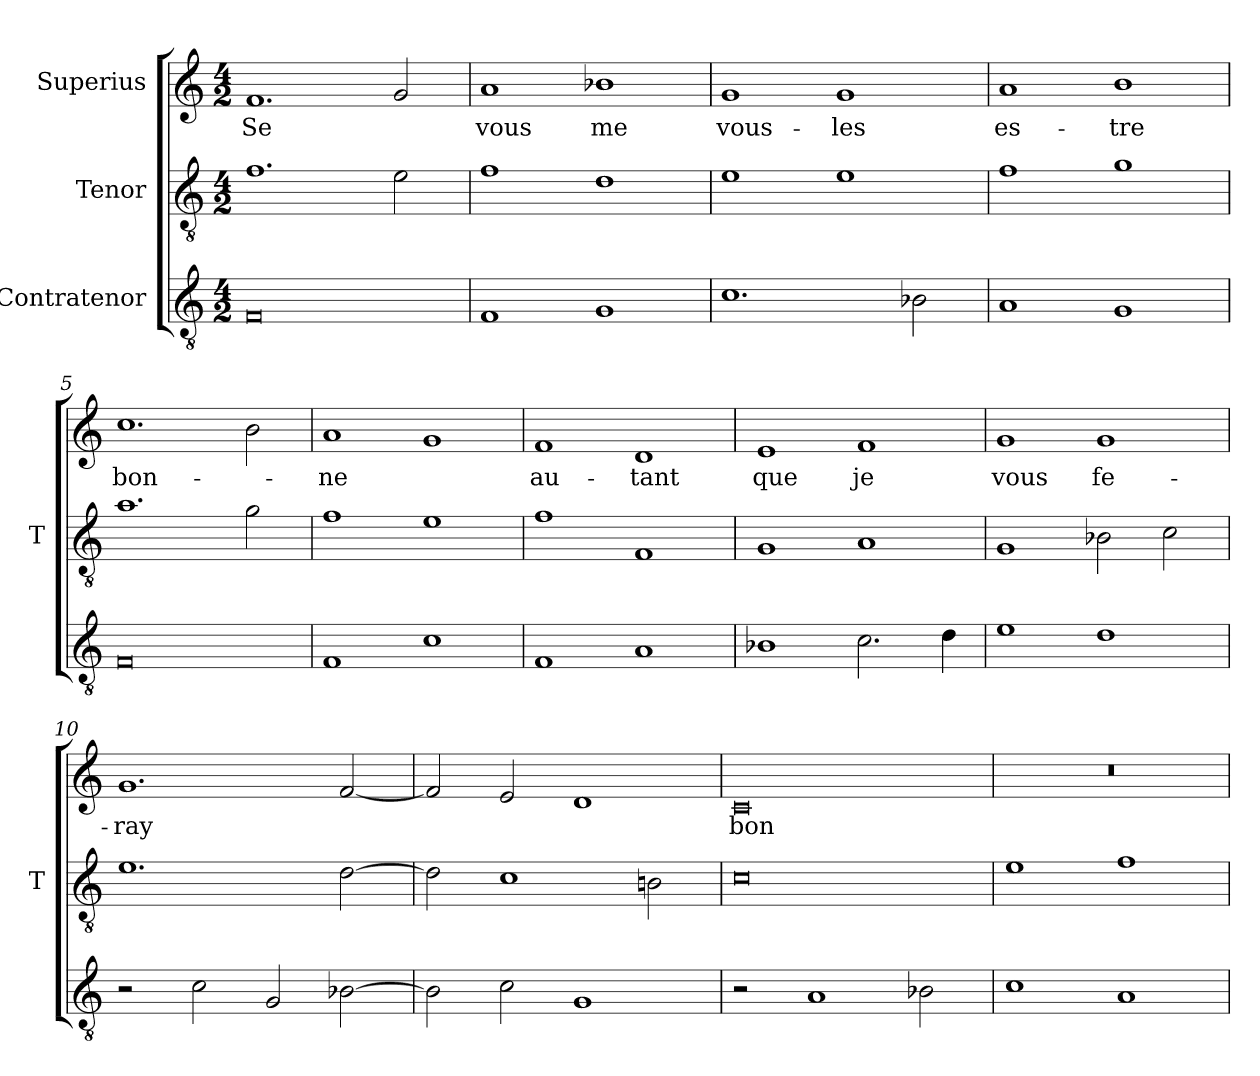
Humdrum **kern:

**kern	**kern	**kern	**text
*part3	*part2	*part1	*part1
*staff3	*staff2	*staff1	*staff1
*I"Contratenor	*I"Tenor	*I"Superius	*
*	*I'T	*	*
*clefGv2	*clefGv2	*clefG2	*
*M4/2	*M4/2	*M4/2	*
=1	=1	=1	=1
0F	1.f	1.f	-Se
.	2e	2g	.
=2	=2	=2	=2
1F	1f	1a	-vous
1G	1d	1b-X	-me
=3	=3	=3	=3
1.c	1e	1g	vous-
.	1e	1g	-les
2B-X	.	.	.
=4	=4	=4	=4
1A	1f	1a	es-
1G	1g	1b	-tre
=5	=5	=5	=5
0F	1.a	1.cc	bon-
.	2g	2b	.
=6	=6	=6	=6
1F	1f	1a	-ne
1c	1e	1g	.
=7	=7	=7	=7
1F	1f	1f	au-
1A	1F	1d	-tant
=8	=8	=8	=8
1B-X	1G	1e	-que
2.c	1A	1f	-je
4d	.	.	.
=9	=9	=9	=9
1e	1G	1g	-vous
1d	2B-X	1g	fe-
.	2c	.	.
=10	=10	=10	=10
2r	1.e	1.g	-ray
2c	.	.	.
2G	.	.	.
[2B-X	[2d	[2f	.
=11	=11	=11	=11
2B-]	2d]	2f]	.
2c	1c	2e	.
1G	.	1d	.
.	2Bn	.	.
=12	=12	=12	=12
2r	0c	0c	-bon
1A	.	.	.
2B-X	.	.	.
=13	=13	=13	=13
1c	1e	0r	.
1A	1f	.	.
=	=	=	=
*-	*-	*-	*-
